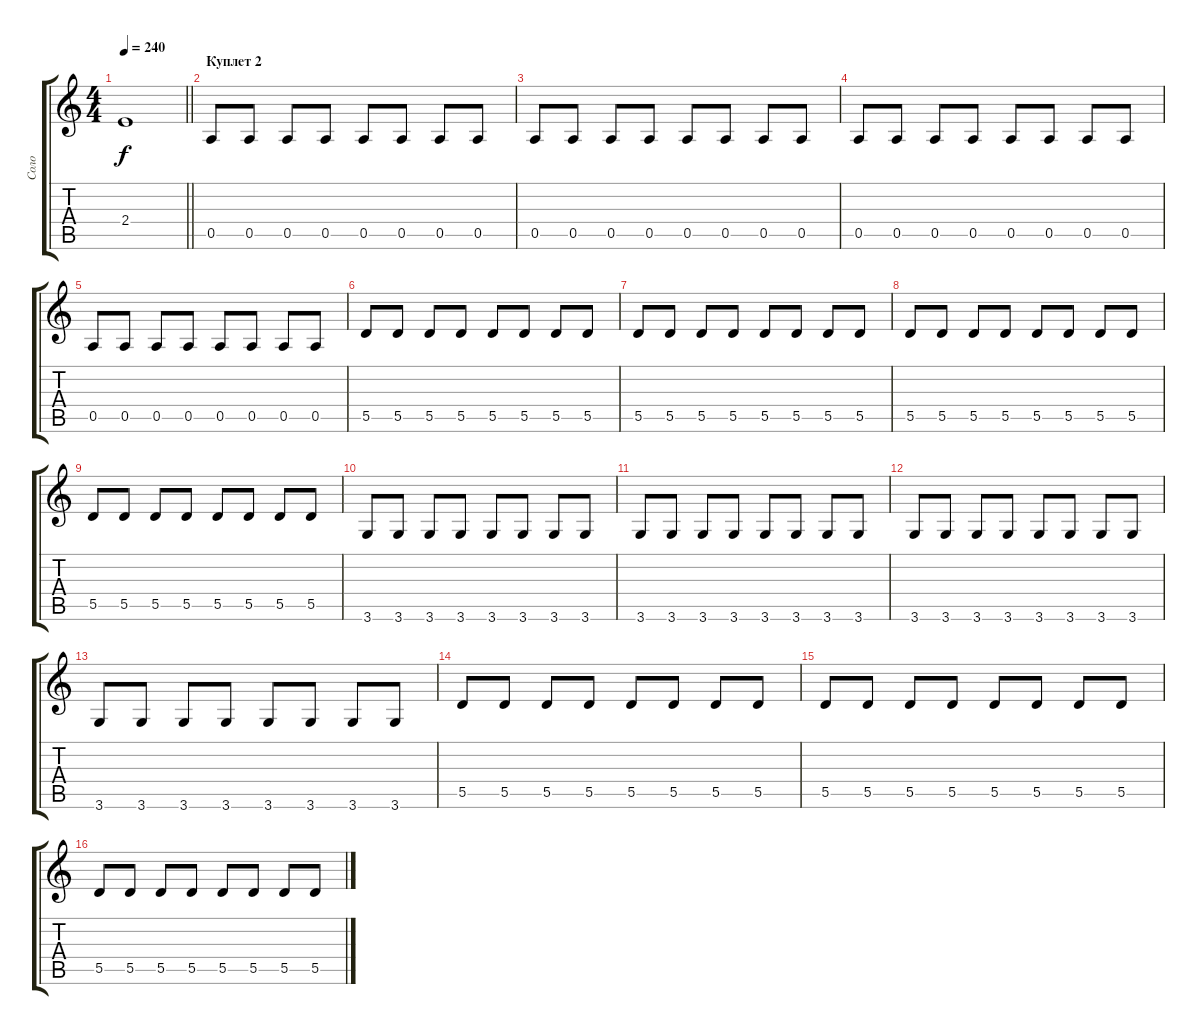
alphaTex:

\track ("Соло" "Соло") {instrument distortionguitar}
\staff {score tabs}
\tuning (E4 B3 G3 D3 A2 E2) {hide}
\ts (4 4)
\tempo 240
\clef g2
\barLineRight lightlight
\ks c
2.4{t}.1{dy f} |
\section ("" "Куплет 2")
0.5.8 0.5.8 0.5.8 0.5.8 0.5.8 0.5.8 0.5.8 0.5.8 |
0.5.8 0.5.8 0.5.8 0.5.8 0.5.8 0.5.8 0.5.8 0.5.8 |
0.5.8 0.5.8 0.5.8 0.5.8 0.5.8 0.5.8 0.5.8 0.5.8 |
0.5.8 0.5.8 0.5.8 0.5.8 0.5.8 0.5.8 0.5.8 0.5.8 |
5.5.8 5.5.8 5.5.8 5.5.8 5.5.8 5.5.8 5.5.8 5.5.8 |
5.5.8 5.5.8 5.5.8 5.5.8 5.5.8 5.5.8 5.5.8 5.5.8 |
5.5.8 5.5.8 5.5.8 5.5.8 5.5.8 5.5.8 5.5.8 5.5.8 |
5.5.8 5.5.8 5.5.8 5.5.8 5.5.8 5.5.8 5.5.8 5.5.8 |
3.6.8 3.6.8 3.6.8 3.6.8 3.6.8 3.6.8 3.6.8 3.6.8 |
3.6.8 3.6.8 3.6.8 3.6.8 3.6.8 3.6.8 3.6.8 3.6.8 |
3.6.8 3.6.8 3.6.8 3.6.8 3.6.8 3.6.8 3.6.8 3.6.8 |
3.6.8 3.6.8 3.6.8 3.6.8 3.6.8 3.6.8 3.6.8 3.6.8 |
5.5.8 5.5.8 5.5.8 5.5.8 5.5.8 5.5.8 5.5.8 5.5.8 |
5.5.8 5.5.8 5.5.8 5.5.8 5.5.8 5.5.8 5.5.8 5.5.8 |
5.5.8 5.5.8 5.5.8 5.5.8 5.5.8 5.5.8 5.5.8 5.5.8
